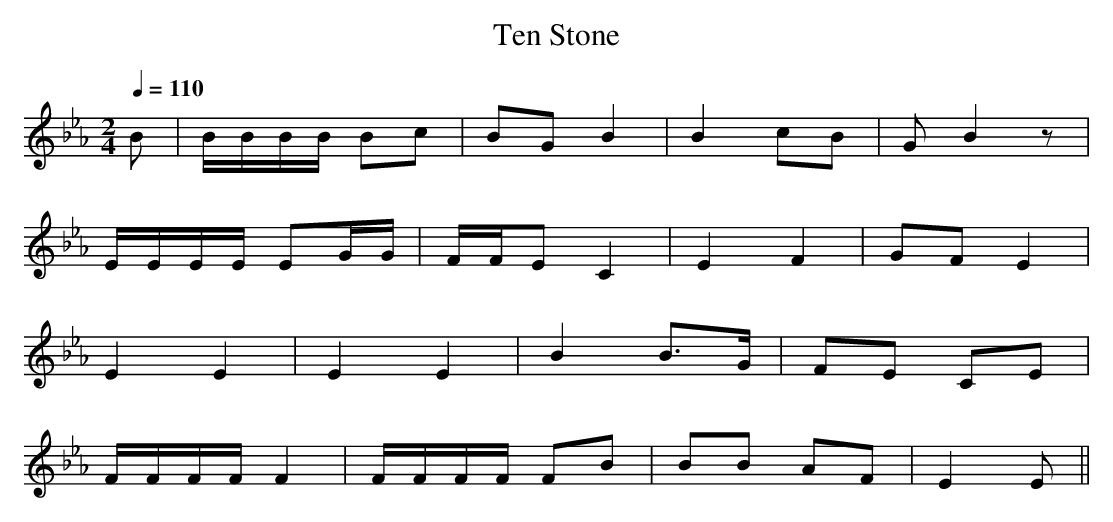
X:1
T:Ten Stone
M:2/4
L:1/16
Q:1/4=110
K:Eb
B2|\
BBBB B2c2|B2G2 B4|B4 c2B2|G2 B4 z2|
EEEE E2GG|FFE2 C4|E4 F4  |G2F2 E4 |
E4   E4  |E4   E4|B4 B3G |F2E2 C2E2|
FFFF F4  |FFFF F2B2|B2B2 A2F2|E4 E2||
